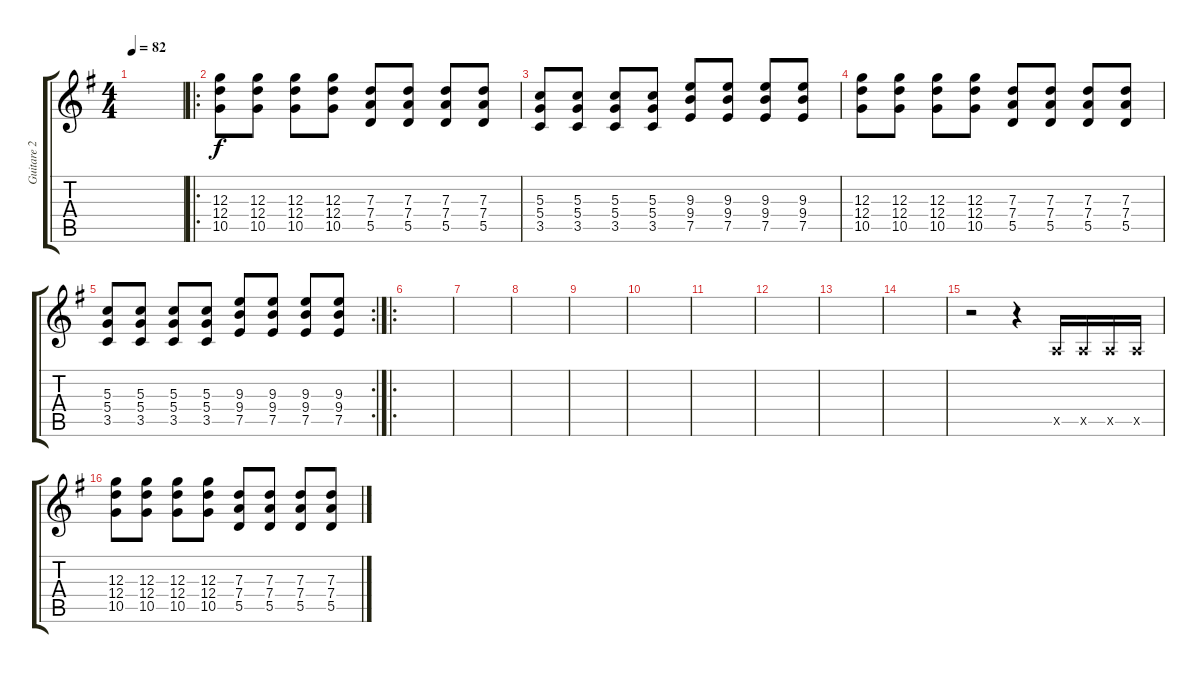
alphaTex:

\track ("Guitare 2" "Guitare 2") {instrument overdrivenguitar}
\staff {score tabs}
\tuning (E4 B3 G3 D3 A2 E2) {hide}
\ts (4 4)
\tempo 82
\clef g2
\ks g
|
\ro
(12.3 12.4 10.5).8 (12.3 12.4 10.5).8 (12.3 12.4 10.5).8 (12.3 12.4 10.5).8 (7.3 7.4 5.5).8 (7.3 7.4 5.5).8 (7.3 7.4 5.5).8 (7.3 7.4 5.5).8 |
(5.3 5.4 3.5).8 (5.3 5.4 3.5).8 (5.3 5.4 3.5).8 (5.3 5.4 3.5).8 (9.3 9.4 7.5).8 (9.3 9.4 7.5).8 (9.3 9.4 7.5).8 (9.3 9.4 7.5).8 |
(12.3 12.4 10.5).8 (12.3 12.4 10.5).8 (12.3 12.4 10.5).8 (12.3 12.4 10.5).8 (7.3 7.4 5.5).8 (7.3 7.4 5.5).8 (7.3 7.4 5.5).8 (7.3 7.4 5.5).8 |
\rc 2
(5.3 5.4 3.5).8 (5.3 5.4 3.5).8 (5.3 5.4 3.5).8 (5.3 5.4 3.5).8 (9.3 9.4 7.5).8 (9.3 9.4 7.5).8 (9.3 9.4 7.5).8 (9.3 9.4 7.5).8 |
\ro
|
|
|
|
|
|
|
|
|
r.2 r.4 0.5{x}.16 0.5{x}.16 0.5{x}.16 0.5{x}.16 |
(12.3 12.4 10.5).8 (12.3 12.4 10.5).8 (12.3 12.4 10.5).8 (12.3 12.4 10.5).8 (7.3 7.4 5.5).8 (7.3 7.4 5.5).8 (7.3 7.4 5.5).8 (7.3 7.4 5.5).8
